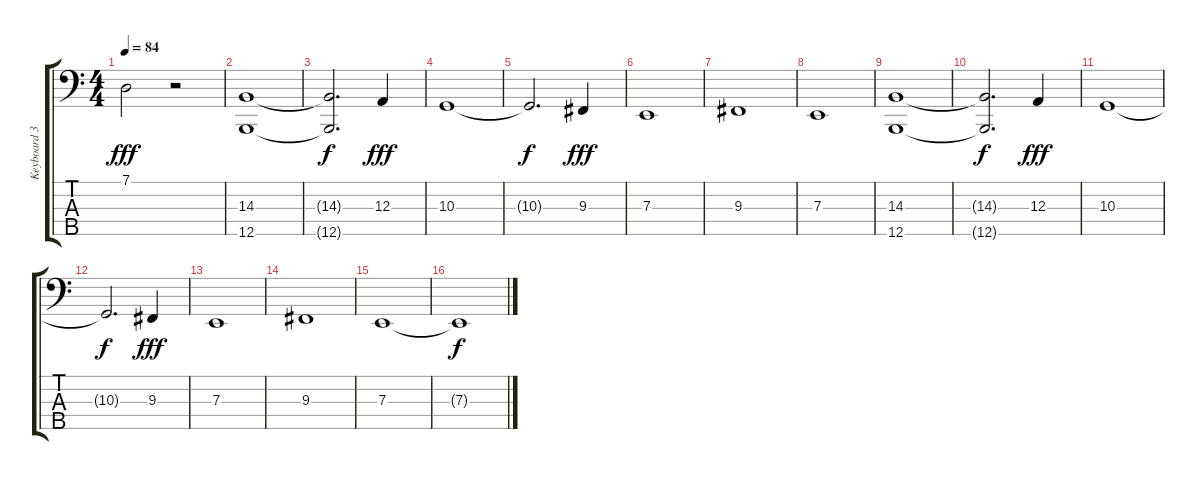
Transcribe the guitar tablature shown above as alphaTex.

\track ("Keyboard 3" "Keyboard 3") {instrument stringensemble1}
\staff {score tabs}
\tuning (G2 D2 A1 E1 B0) {hide}
\ts (4 4)
\tempo 84
\clef f4
\ks c
7.1.2{dy fff} r.2 |
(14.3 12.5).1 |
(14.3{t} 12.5{t}).2{d dy f} 12.3.4{dy fff} |
10.3.1 |
10.3{t}.2{d dy f} 9.3.4{dy fff} |
7.3.1 |
9.3.1 |
7.3.1 |
(14.3 12.5).1 |
(14.3{t} 12.5{t}).2{d dy f} 12.3.4{dy fff} |
10.3.1 |
10.3{t}.2{d dy f} 9.3.4{dy fff} |
7.3.1 |
9.3.1 |
7.3.1 |
7.3{t}.1{dy f}
